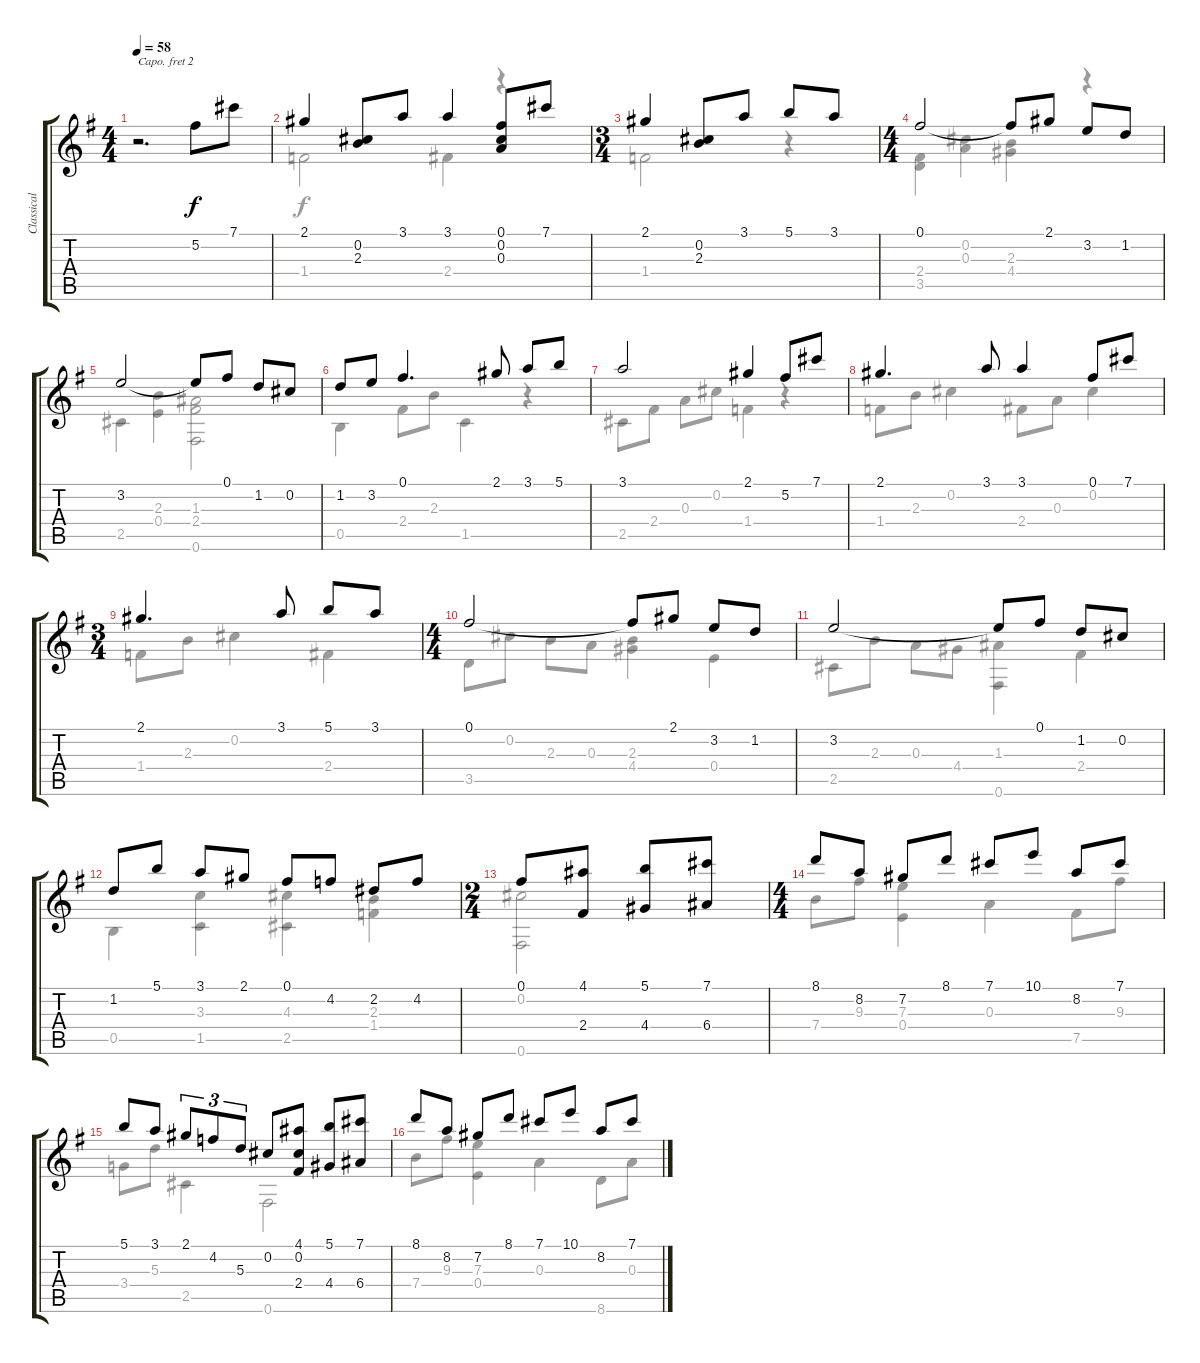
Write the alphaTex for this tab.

\track ("Classical Guitar" "Classical ") {instrument acousticguitarnylon}
\staff {score tabs}
\capo 2
\tuning (E4 B3 G3 D3 A2 E2) {hide}
\voice
\ts (4 4)
\tempo 58
\clef g2
\ks eminor
r.2{d dy f instrument acousticguitarnylon} 5.2.8 7.1.8 |
2.1.4 (0.2 2.3).8 3.1.8 3.1.4 (0.1 0.2 0.3).8 7.1.8 |
\ts (3 4)
2.1.4 (0.2 2.3).8 3.1.8 5.1.8 3.1.8 |
\ts (4 4)
0.1.2 0.1{t}.8 2.1.8 3.2.8 1.2.8 |
3.2.2 3.2{t}.8 0.1.8 1.2.8 0.2.8 |
1.2.8 3.2.8 0.1.4{d} 2.1.8 3.1.8 5.1.8 |
3.1.2 2.1.4 5.2.8 7.1.8 |
2.1.4{d} 3.1.8 3.1.4 0.1.8 7.1.8 |
\ts (3 4)
2.1.4{d} 3.1.8 5.1.8 3.1.8 |
\ts (4 4)
0.1.2 0.1{t}.8 2.1.8 3.2.8 1.2.8 |
3.2.2 3.2{t}.8 0.1.8 1.2.8 0.2.8 |
1.2.8 5.1.8 3.1.8 2.1.8 0.1.8 4.2.8 2.2.8 4.2.8 |
\ts (2 4)
0.1.8 (4.1 2.4).8 (5.1 4.4).8 (7.1 6.4).8 |
\ts (4 4)
8.1.8 8.2.8 7.2.8 8.1.8 7.1.8 10.1.8 8.2.8 7.1.8 |
5.1.8 3.1.8 2.1.8{tu (3 2)} 4.2.8{tu (3 2)} 5.3.8{tu (3 2)} 0.2.8 (4.1 0.2 2.4).8 (5.1 4.4).8 (7.1 6.4).8 |
8.1.8 8.2.8 7.2.8 8.1.8 7.1.8 10.1.8 8.2.8 7.1.8
\voice
\clef g2
\ottava regular
\simile none
\ks eminor
|
1.4.2 2.4.4 r.4 |
1.4.2 r.4 |
(2.4 3.5).4 (0.2 0.3).4 (2.3 4.4).4 r.4 |
2.5.4 (2.3 0.4).4 (1.3 2.4 0.6).2 |
0.5.4 2.4.8 2.3.8 1.5.4 r.4 |
2.5.8 2.4.8 0.3.8 0.2.8 1.4.4 r.4 |
1.4.8 2.3.8 0.2.4 2.4.8 0.3.8 0.2.4 |
1.4.8 2.3.8 0.2.4 2.4.4 |
3.5.8 0.2.8 2.3.8 0.3.8 (2.3 4.4).4 0.4.4 |
2.5.8 2.3.8 0.3.8 4.4.8 (1.3 0.6).4 2.4.4 |
0.5.4 (3.3 1.5).4 (4.3 2.5).4 (2.3 1.4).4 |
(0.2 0.6).2 |
7.4.8 9.3.8 (7.3 0.4).4 0.3.4 7.5.8 9.3.8 |
3.4.8 5.3.8 2.5.4 0.6.2 |
7.4.8 9.3.8 (7.3 0.4).4 0.3.4 8.6.8 0.3.8
